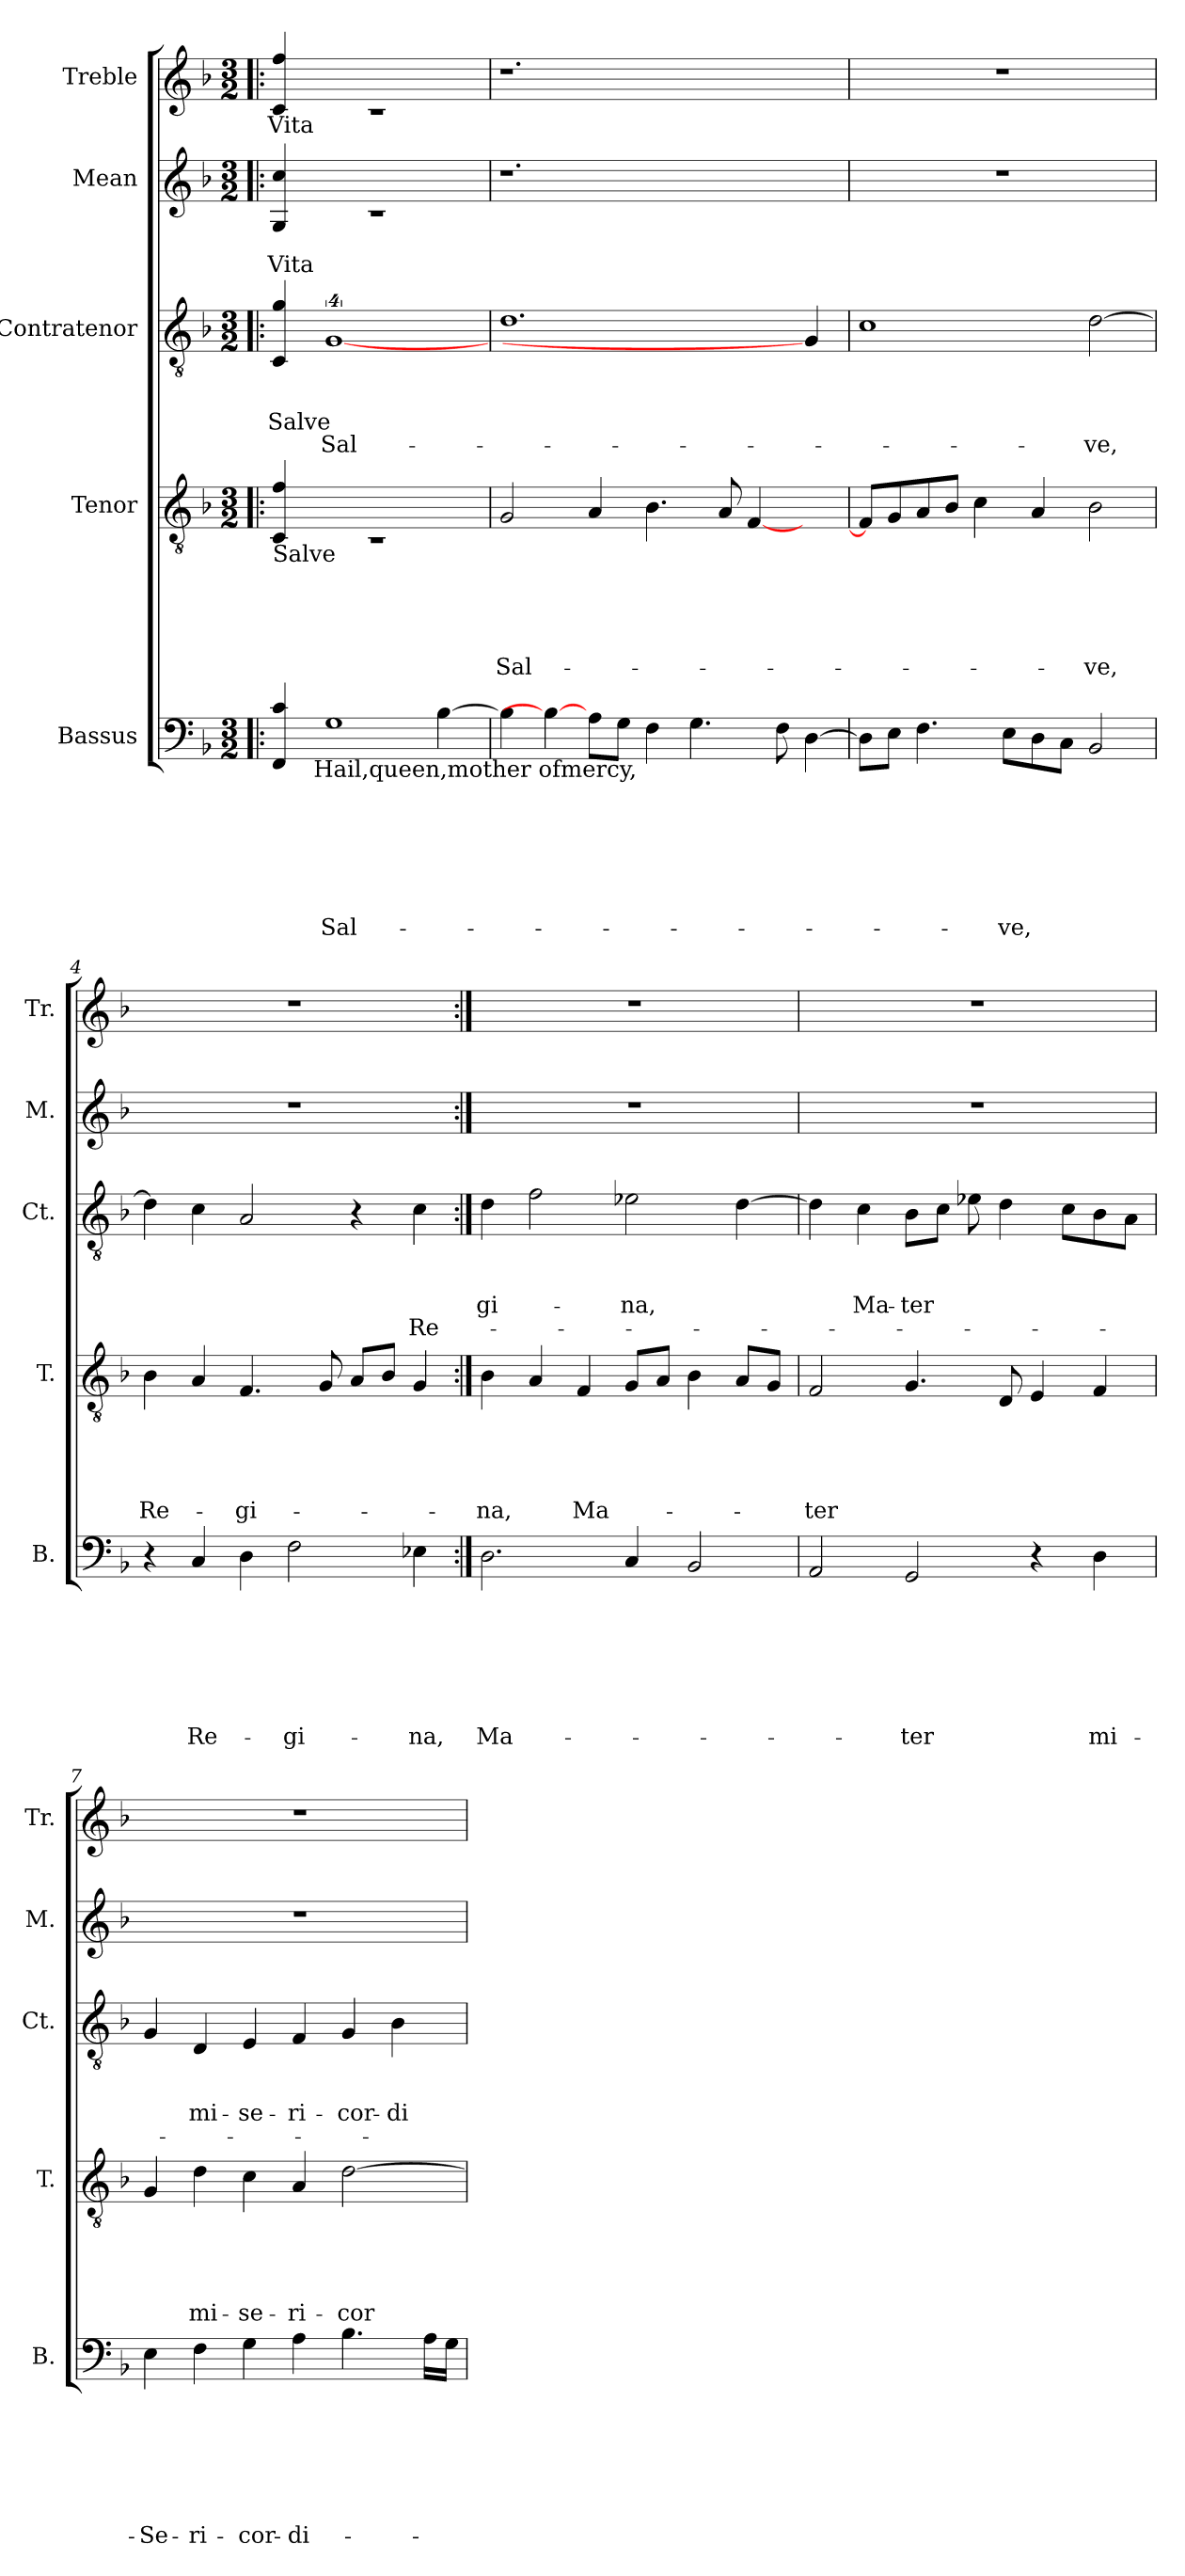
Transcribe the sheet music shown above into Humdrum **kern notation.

**kern	**text	**text	**text	**text	**text	**text	**text	**kern	**text	**text	**text	**text	**text	**kern	**text	**text	**text	**text	**kern	**text	**text	**kern	**text
*part5	*part5	*part5	*part5	*part5	*part5	*part5	*part5	*part4	*part4	*part4	*part4	*part4	*part4	*part3	*part3	*part3	*part3	*part3	*part2	*part2	*part2	*part1	*part1
*staff5	*staff5	*staff5	*staff5	*staff5	*staff5	*staff5	*staff5	*staff4	*staff4	*staff4	*staff4	*staff4	*staff4	*staff3	*staff3	*staff3	*staff3	*staff3	*staff2	*staff2	*staff2	*staff1	*staff1
*I"Bassus	*	*	*	*	*	*	*	*I"Tenor	*	*	*	*	*	*I"Contratenor	*	*	*	*	*I"Mean	*	*	*I"Treble	*
*I'B.	*	*	*	*	*	*	*	*I'T.	*	*	*	*	*	*I'Ct.	*	*	*	*	*I'M.	*	*	*I'Tr.	*
*clefF4	*	*	*	*	*	*	*	*clefGv2	*	*	*	*	*	*clefGv2	*	*	*	*	*clefG2	*	*	*clefG2	*
*k[b-]	*	*	*	*	*	*	*	*k[b-]	*	*	*	*	*	*k[b-]	*	*	*	*	*k[b-]	*	*	*k[b-]	*
*F:	*	*	*	*	*	*	*	*F:	*	*	*	*	*	*F:	*	*	*	*	*F:	*	*	*F:	*
*M3/2	*	*	*	*	*	*	*	*M3/2	*	*	*	*	*	*M3/2	*	*	*	*	*M3/2	*	*	*M3/2	*
=1!|:	=1!|:	=1!|:	=1!|:	=1!|:	=1!|:	=1!|:	=1!|:	=1!|:	=1!|:	=1!|:	=1!|:	=1!|:	=1!|:	=1!|:	=1!|:	=1!|:	=1!|:	=1!|:	=1!|:	=1!|:	=1!|:	=1!|:	=1!|:
*	*	*	*	*	*	*	*	*^	*	*	*	*	*	*	*	*	*	*	*^	*	*	*^	*
!	!	!	!	!	!	!	!	!LO:TX:b:t=Salve	!	!	!	!	!	!	!	!	!	!	!	!	!	!	!	!	!	!
!LO:TX:b:t=Salve	!	!	!	!	!	!	!	!	!	!	!	!	!	!	!	!	!	!	!	!	!	!	!	!	!	!
!	!	!	!	!	!	!	!	!	!LO:N:vis=1	!	!	!	!	!	!	!	!	!LO:LY:b:rj	!	!	!LO:N:vis=1	!	!LO:LY:b:rj	!	!LO:N:vis=1	!LO:LY:b:rj
*^	*	*	*	*	*	*	*	*	*	*	*	*	*	*	*	*	*	*	*	*	*	*	*	*	*	*
4FF/ 4c/	8..ryy	.	.	.	.	.	.	.	4C/ 4f/	1.rC	.	.	.	.	.	4C/ 4g/	.	.	Salve	.	4G/ 4cc/	1.rc	.	Vita-	4c/ 4ff/	1.rc	Vita-
!	!LO:TX:b:t=Hail,queen,mother ofmercy,	!	!	!	!	!	!	!	!	!	!	!	!	!	!	!	!	!	!	!	!	!	!	!	!	!	!
.	1ryy	.	.	.	.	.	.	.	.	.	.	.	.	.	.	.	.	.	.	.	.	.	.	.	.	.	.
!	!	!	!	!	!	!	!	!LO:LY:b	!	!	!	!	!	!	!	!	!	!	!	!LO:LY:b	!	!	!	!	!	!	!
1G	.	.	.	.	.	.	.	Sal-	1ryy	.	.	.	.	.	.	[4%5G	.	.	.	Sal-	1ryy	.	.	.	1ryy	.	.
.	4ryy	.	.	.	.	.	.	.	.	.	.	.	.	.	.	.	.	.	.	.	.	.	.	.	.	.	.
[>4B-\	.	.	.	.	.	.	.	.	4ryy	.	.	.	.	.	.	.	.	.	.	.	4ryy	.	.	.	4ryy	.	.
.	32ryy	.	.	.	.	.	.	.	.	.	.	.	.	.	.	.	.	.	.	.	.	.	.	.	.	.	.
=2	=2	=2	=2	=2	=2	=2	=2	=2	=2	=2	=2	=2	=2	=2	=2	=2	=2	=2	=2	=2	=2	=2	=2	=2	=2	=2	=2
!	!	!	!	!	!	!	!	!	!	!	!	!	!	!	!LO:LY:b	!	!	!	!	!	!LO:N:vis=1	!	!	!	!LO:N:vis=1	!	!
*v	*v	*	*	*	*	*	*	*	*	*	*	*	*	*	*	*	*	*	*	*	*v	*v	*	*	*v	*v	*
*	*	*	*	*	*	*	*	*v	*v	*	*	*	*	*	*	*	*	*	*	*	*	*	*	*
4B-\]	.	.	.	.	.	.	.	2G/	.	.	.	.	Sal-	1.d	.	.	.	.	1.r	.	.	1.r	.
4B-\_	.	.	.	.	.	.	.	.	.	.	.	.	.	.	.	.	.	.	.	.	.	.	.
8A\L	.	.	.	.	.	.	.	4A/	.	.	.	.	.	.	.	.	.	.	.	.	.	.	.
8G\J	.	.	.	.	.	.	.	.	.	.	.	.	.	.	.	.	.	.	.	.	.	.	.
4F\	.	.	.	.	.	.	.	4.B-\	.	.	.	.	.	.	.	.	.	.	.	.	.	.	.
4.G\	.	.	.	.	.	.	.	.	.	.	.	.	.	.	.	.	.	.	.	.	.	.	.
.	.	.	.	.	.	.	.	8A/	.	.	.	.	.	.	.	.	.	.	.	.	.	.	.
.	.	.	.	.	.	.	.	[<4F/	.	.	.	.	.	.	.	.	.	.	.	.	.	.	.
8F\	.	.	.	.	.	.	.	.	.	.	.	.	.	.	.	.	.	.	.	.	.	.	.
[>4D\	.	.	.	.	.	.	.	4ryy	.	.	.	.	.	4G]	.	.	.	.	4ryy	.	.	4ryy	.
=3	=3	=3	=3	=3	=3	=3	=3	=3	=3	=3	=3	=3	=3	=3	=3	=3	=3	=3	=3	=3	=3	=3	=3
!	!	!	!	!	!	!	!	!	!	!	!	!	!	!	!	!	!	!	!LO:N:vis=1	!	!	!LO:N:vis=1	!
8D\L]	.	.	.	.	.	.	.	8F/L]	.	.	.	.	.	1c	.	.	.	.	1.r	.	.	1.r	.
8E\J	.	.	.	.	.	.	.	8G/	.	.	.	.	.	.	.	.	.	.	.	.	.	.	.
4.F\	.	.	.	.	.	.	.	8A/	.	.	.	.	.	.	.	.	.	.	.	.	.	.	.
.	.	.	.	.	.	.	.	8B-/J	.	.	.	.	.	.	.	.	.	.	.	.	.	.	.
.	.	.	.	.	.	.	.	4c\	.	.	.	.	.	.	.	.	.	.	.	.	.	.	.
!	!	!	!	!	!	!	!LO:LY:b	!	!	!	!	!	!	!	!	!	!	!	!	!	!	!	!
8E\L	.	.	.	.	.	.	-ve,	.	.	.	.	.	.	.	.	.	.	.	.	.	.	.	.
8D\	.	.	.	.	.	.	.	4A/	.	.	.	.	.	.	.	.	.	.	.	.	.	.	.
8C\J	.	.	.	.	.	.	.	.	.	.	.	.	.	.	.	.	.	.	.	.	.	.	.
!	!	!	!	!	!	!	!	!	!	!	!	!	!LO:LY:b	!	!	!	!	!LO:LY:b	!	!	!	!	!
2BB-/	.	.	.	.	.	.	.	2B-\	.	.	.	.	-ve,	[>2d\	.	.	.	-ve,	.	.	.	.	.
=4	=4	=4	=4	=4	=4	=4	=4	=4	=4	=4	=4	=4	=4	=4	=4	=4	=4	=4	=4	=4	=4	=4	=4
!	!	!	!	!	!	!	!	!	!	!	!	!	!LO:LY:b	!	!	!	!	!	!LO:N:vis=1	!	!	!LO:N:vis=1	!
4r	.	.	.	.	.	.	.	4B-\	.	.	.	.	Re-	4d\]	.	.	.	.	1.r	.	.	1.r	.
!	!	!	!	!	!	!	!LO:LY:b	!	!	!	!	!	!	!	!	!	!	!	!	!	!	!	!
4C/	.	.	.	.	.	.	Re-	4A/	.	.	.	.	.	4c\	.	.	.	.	.	.	.	.	.
!	!	!	!	!	!	!	!	!	!	!	!	!	!LO:LY:b	!	!	!	!	!	!	!	!	!	!
4D\	.	.	.	.	.	.	.	4.F/	.	.	.	.	-gi-	2A/	.	.	.	.	.	.	.	.	.
!	!	!	!	!	!	!	!LO:LY:b	!	!	!	!	!	!	!	!	!	!	!	!	!	!	!	!
2F\	.	.	.	.	.	.	-gi-	.	.	.	.	.	.	.	.	.	.	.	.	.	.	.	.
.	.	.	.	.	.	.	.	8G/	.	.	.	.	.	.	.	.	.	.	.	.	.	.	.
.	.	.	.	.	.	.	.	8A/L	.	.	.	.	.	4r	.	.	.	.	.	.	.	.	.
.	.	.	.	.	.	.	.	8B-/J	.	.	.	.	.	.	.	.	.	.	.	.	.	.	.
!	!	!	!	!	!	!	!LO:LY:b	!	!	!	!	!	!	!	!	!	!	!LO:LY:b	!	!	!	!	!
4E-X\	.	.	.	.	.	.	-na,	4G/	.	.	.	.	.	4c\	.	.	.	Re-	.	.	.	.	.
!!LO:LB:g=z
=5:|!	=5:|!	=5:|!	=5:|!	=5:|!	=5:|!	=5:|!	=5:|!	=5:|!	=5:|!	=5:|!	=5:|!	=5:|!	=5:|!	=5:|!	=5:|!	=5:|!	=5:|!	=5:|!	=5:|!	=5:|!	=5:|!	=5:|!	=5:|!
!	!	!	!	!	!	!	!LO:LY:b	!	!	!	!	!	!LO:LY:b	!	!	!	!LO:LY:b	!	!	!	!	!	!
2.D\	.	.	.	.	.	.	Ma-	4B-\	.	.	.	.	-na,	4d\	.	.	gi-	.	1.r	.	.	1.r	.
.	.	.	.	.	.	.	.	4A/	.	.	.	.	.	2f\	.	.	.	.	.	.	.	.	.
!	!	!	!	!	!	!	!	!	!	!	!	!	!LO:LY:b	!	!	!	!	!	!	!	!	!	!
.	.	.	.	.	.	.	.	4F/	.	.	.	.	Ma-	.	.	.	.	.	.	.	.	.	.
!	!	!	!	!	!	!	!	!	!	!	!	!	!	!	!	!	!LO:LY:b	!	!	!	!	!	!
4C/	.	.	.	.	.	.	.	8G/L	.	.	.	.	.	2e-\	.	.	-na,	.	.	.	.	.	.
.	.	.	.	.	.	.	.	8A/J	.	.	.	.	.	.	.	.	.	.	.	.	.	.	.
2BB-/	.	.	.	.	.	.	.	4B-\	.	.	.	.	.	.	.	.	.	.	.	.	.	.	.
.	.	.	.	.	.	.	.	8A/L	.	.	.	.	.	[>4d\	.	.	.	.	.	.	.	.	.
.	.	.	.	.	.	.	.	8G/J	.	.	.	.	.	.	.	.	.	.	.	.	.	.	.
=6	=6	=6	=6	=6	=6	=6	=6	=6	=6	=6	=6	=6	=6	=6	=6	=6	=6	=6	=6	=6	=6	=6	=6
!	!	!	!	!	!	!	!	!	!	!	!	!	!LO:LY:b	!	!	!	!	!	!	!	!	!	!
2AA/	.	.	.	.	.	.	.	2F/	.	.	.	.	-ter	4d\]	.	.	.	.	1.r	.	.	1.r	.
!	!	!	!	!	!	!	!	!	!	!	!	!	!	!	!	!	!LO:LY:b	!	!	!	!	!	!
.	.	.	.	.	.	.	.	.	.	.	.	.	.	4c\	.	.	Ma-	.	.	.	.	.	.
!	!	!	!	!	!	!	!LO:LY:b	!	!	!	!	!	!	!	!	!	!LO:LY:b	!	!	!	!	!	!
2GG/	.	.	.	.	.	.	-ter	4.G/	.	.	.	.	.	8B-\L	.	.	-ter	.	.	.	.	.	.
.	.	.	.	.	.	.	.	.	.	.	.	.	.	8c\J	.	.	.	.	.	.	.	.	.
.	.	.	.	.	.	.	.	.	.	.	.	.	.	8e-\	.	.	.	.	.	.	.	.	.
.	.	.	.	.	.	.	.	8D/	.	.	.	.	.	4d\	.	.	.	.	.	.	.	.	.
4r	.	.	.	.	.	.	.	4E/	.	.	.	.	.	.	.	.	.	.	.	.	.	.	.
.	.	.	.	.	.	.	.	.	.	.	.	.	.	8c\L	.	.	.	.	.	.	.	.	.
!	!	!	!	!	!	!	!LO:LY:b	!	!	!	!	!	!	!	!	!	!	!	!	!	!	!	!
4D\	.	.	.	.	.	.	mi-	4F/	.	.	.	.	.	8B-\	.	.	.	.	.	.	.	.	.
.	.	.	.	.	.	.	.	.	.	.	.	.	.	8A\J	.	.	.	.	.	.	.	.	.
=7	=7	=7	=7	=7	=7	=7	=7	=7	=7	=7	=7	=7	=7	=7	=7	=7	=7	=7	=7	=7	=7	=7	=7
!	!	!	!	!	!	!	!LO:LY:b	!	!	!	!	!	!	!	!	!	!	!	!	!	!	!	!
4E\	.	.	.	.	.	.	-Se-	4G/	.	.	.	.	.	4G/	.	.	.	.	1.r	.	.	1.r	.
!	!	!	!	!	!	!	!LO:LY:b	!	!	!	!	!	!LO:LY:b	!	!	!	!LO:LY:b	!	!	!	!	!	!
4F\	.	.	.	.	.	.	-ri-	4d\	.	.	.	.	mi-	4D/	.	.	mi-	.	.	.	.	.	.
!	!	!	!	!	!	!	!LO:LY:b	!	!	!	!	!	!LO:LY:b:rj	!	!	!	!LO:LY:b	!	!	!	!	!	!
4G\	.	.	.	.	.	.	-cor-	4c\	.	.	.	.	-se-	4E/	.	.	-se-	.	.	.	.	.	.
!	!	!	!	!	!	!	!LO:LY:b:rj	!	!	!	!	!	!LO:LY:b	!	!	!	!LO:LY:b	!	!	!	!	!	!
4A\	.	.	.	.	.	.	-di-	4A/	.	.	.	.	-ri-	4F/	.	.	-ri-	.	.	.	.	.	.
!	!	!	!	!	!	!	!	!	!	!	!	!	!LO:LY:b	!	!	!	!LO:LY:b	!	!	!	!	!	!
4.B-\	.	.	.	.	.	.	.	[>2d\	.	.	.	.	-cor-	4G/	.	.	-cor-	.	.	.	.	.	.
!	!	!	!	!	!	!	!	!	!	!	!	!	!	!	!	!	!LO:LY:b:rj	!	!	!	!	!	!
.	.	.	.	.	.	.	.	.	.	.	.	.	.	4B-\	.	.	-di-	.	.	.	.	.	.
16A\LL	.	.	.	.	.	.	.	.	.	.	.	.	.	.	.	.	.	.	.	.	.	.	.
16G\JJ	.	.	.	.	.	.	.	.	.	.	.	.	.	.	.	.	.	.	.	.	.	.	.
=	=	=	=	=	=	=	=	=	=	=	=	=	=	=	=	=	=	=	=	=	=	=	=
*-	*-	*-	*-	*-	*-	*-	*-	*-	*-	*-	*-	*-	*-	*-	*-	*-	*-	*-	*-	*-	*-	*-	*-
